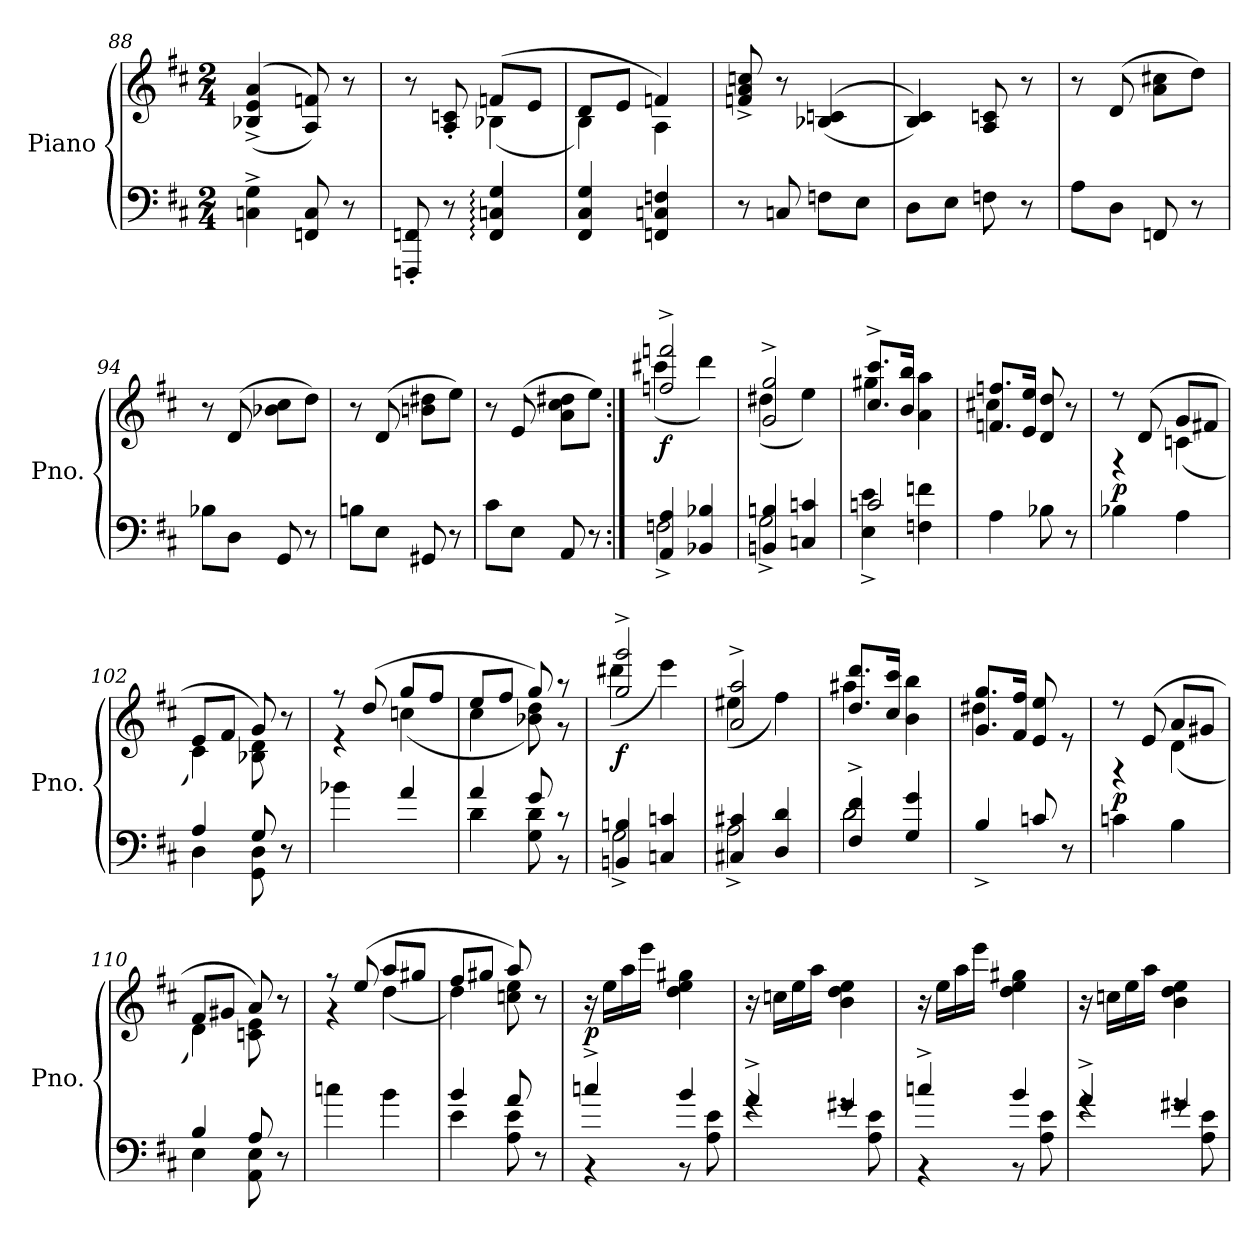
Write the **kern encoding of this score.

**kern	**kern	**dynam
*part1	*part1	*part1
*staff2	*staff1	*staff1/2
*I"Piano	*	*
*I'Pno.	*	*
*clefF4	*clefG2	*
*k[f#c#]	*k[f#c#]	*
*M2/4	*M2/4	*
=88	=88	=88
4Cn\^ 4G\^	(>(<4B-X/^ 4e/^ 4a/^	.
8FFn/ 8C/	8A/ 8fn/))	.
8r	8r	.
=89	=89	=89
*	*^	*
8FFFn/' 8FFn/'	8r	4ryy	.
8r	8A/' 8cn/'	.	.
4FF/: 4Cn/: 4G/:	(>8fn/L	(<4B-X\	.
.	8e/J	.	.
=90	=90	=90	=90
4FF#/ 4C#/ 4G/	8d/L	4B\)	.
.	8e/J	.	.
4FFn/ 4Cn/ 4Fn/	4fn/)	4A\	.
*	*v	*v	*
!!LO:LB:g=z
=91	=91	=91
8r	8fn/^ 8a/^ 8ccn/^	.
8Cn/	8r	.
8Fn\L	(>(<4B-X/ 4cn/	.
8E\J	.	.
=92	=92	=92
8D\L	4B/ 4c#/))	.
8E\J	.	.
8Fn\	8A/ 8cn/	.
8r	8r	.
=93	=93	=93
8A\L	8r	.
8D\J	(>8d/	.
8FFn/	8a\ 8cc#X\L	.
8r	8dd\J)	.
=94	=94	=94
8B-X\L	8r	.
8D\J	(>8d/	.
8GG/	8b-X\ 8cc#\L	.
8r	8dd\J)	.
=95	=95	=95
8Bn\L	8r	.
8E\J	(>8d/	.
8GG#X/	8bn\ 8dd#X\L	.
8r	8ee\J)	.
=96	=96	=96
8c#\L	8r	.
8E\J	(>8e/	.
8AA/	8a\ 8cc#\ 8dd#X\L	.
8r	8ee\J)	.
=97:|!	=97:|!	=97:|!
*^	*^	*
!	!	!	!	!LO:DY:b
4AA/ 4A/	2Fn^\	2ffn/^ 2fffn/^	(<4ccc#X\	f
4BB-X/ 4B-X/	.	.	4ddd\)	.
=98	=98	=98	=98	=98
4BBn/ 4Bn/	2G^\	2g/^ 2gg/^	(<4dd#X\	.
4Cn/ 4cn/	.	.	4ee\)	.
!!LO:PB:g=z	!!
=99	=99	=99	=99	=99
2cn/	4E\^ 4e\^	8.cc#/^ 8.ccc#/^L	(>4gg#X\	.
.	.	16b/ 16bb/Jk	.	.
.	4Fn\ 4fn\)	(4a\ 4aa\	4ryy	.
*v	*v	*	*	*
=100	=100	=100	=100
4A\	8.fn/ 8.ffn/L	(>4cc#X\	.
.	16e/ 16ee/Jk	.	.
8B-X\)	(8d/ 8dd/	4ryy	.
8r	8r	.	.
=101	=101	=101	=101
!	!	!	!LO:DY:b
4B-X\	8r	4r	p
.	(>8d/	.	.
4A\	8g/L	(<4cn\	.
.	8f#X/J	.	.
=102	=102	=102	=102
*^	*	*	*
4A/	4D\	8e/L	4c#\)	.
.	.	8f#/J	.	.
8G/	8GG\ 8D\	8g/)	8B-X\ 8d\	.
8r	8ryy	8r	8ryy	.
*v	*v	*	*	*
=103	=103	=103	=103
4b-X\	8r	4r	.
.	(>8dd/	.	.
4a/	8gg/L	(<4ccn\	.
.	8ff#/J	.	.
=104	=104	=104	=104
*^	*	*	*
4a/	4d\	8ee/L	4cc#\	.
.	.	8ff#/J	.	.
8g/	8G\ 8d\	8gg/)	8b-X\ 8dd\)	.
8r	8r	8r	8r	.
=105	=105	=105	=105	=105
!	!	!	!	!LO:DY:b
4BBn/ 4Bn/	2G^\	2gg/^ 2ggg/^	(<4ddd#X\	f
4Cn/ 4cn/	.	.	4eee\)	.
=106	=106	=106	=106	=106
4C#X/ 4c#X/	2A^\	2a/^ 2aa/^	(<4ee#X\	.
4D/ 4d/	.	.	4ff#\)	.
!!LO:LB:g=z	!!
=107	=107	=107	=107	=107
4F#/^ 4f#/^	2d\	8.dd/ 8.ddd/L	(>4aa#X\	.
.	.	16cc#/ 16ccc#/Jk	.	.
4G/ 4g/)	.	(4b\ 4bb\	4ryy	.
*v	*v	*	*	*
=108	=108	=108	=108
4B^/	8.g/ 8.gg/L	(>4dd#X\	.
.	16f#/ 16ff#/Jk	.	.
8cn/)	(8e/ 8ee/	4ryy	.
8r	8re	.	.
=109	=109	=109	=109
!	!	!	!LO:DY:b
4cn\	8r	4r	p
.	(>8e/	.	.
4B\	8a/L	(<4d\	.
.	8g#X/J	.	.
=110	=110	=110	=110
*^	*	*	*
4B/	4E\	8f#/L	4d\)	.
.	.	8g#X/J	.	.
8A/	8AA\ 8E\	8a/)	8cn\ 8e\	.
8r	8ryy	8r	8ryy	.
*v	*v	*	*	*
=111	=111	=111	=111
4ccn\	8r	4r	.
.	(>8ee/	.	.
4b\	8aa/L	(<4dd\	.
.	8gg#X/J	.	.
=112	=112	=112	=112
*^	*	*	*
4b/	4e\	8ff#/L	4dd\)	.
.	.	8gg#X/J	.	.
8a/	8A\ 8e\	8aa/)	8ccn\ 8ee\	.
8r	8ryy	8r	8ryy	.
=113	=113	=113	=113	=113
!	!	!	!	!LO:DY:b
*	*	*v	*v	*
4ccn^/	4r	16r	p
.	.	16ee\LL	.
.	.	16aa\	.
.	.	16eee\JJ	.
4b/	8r	4dd\ 4ee\ 4gg#X\	.
.	8A\ 8e\	.	.
!!LO:LB:g=z
=114	=114	=114	=114
4a^/	4rg	16r	.
.	.	16ccn\LL	.
.	.	16ee\	.
.	.	16aa\JJ	.
4g#X/	8rg	4b\ 4dd\ 4ee\	.
.	8A\ 8e\	.	.
=115	=115	=115	=115
4ccn^/	4r	16r	.
.	.	16ee\LL	.
.	.	16aa\	.
.	.	16eee\JJ	.
4b/	8r	4dd\ 4ee\ 4gg#X\	.
.	8A\ 8e\	.	.
=116	=116	=116	=116
4a^/	4rg	16r	.
.	.	16ccn\LL	.
.	.	16ee\	.
.	.	16aa\JJ	.
4g#X/	8rg	4b\ 4dd\ 4ee\	.
.	8A\ 8e\	.	.
*v	*v	*	*
=	=	=
*-	*-	*-
